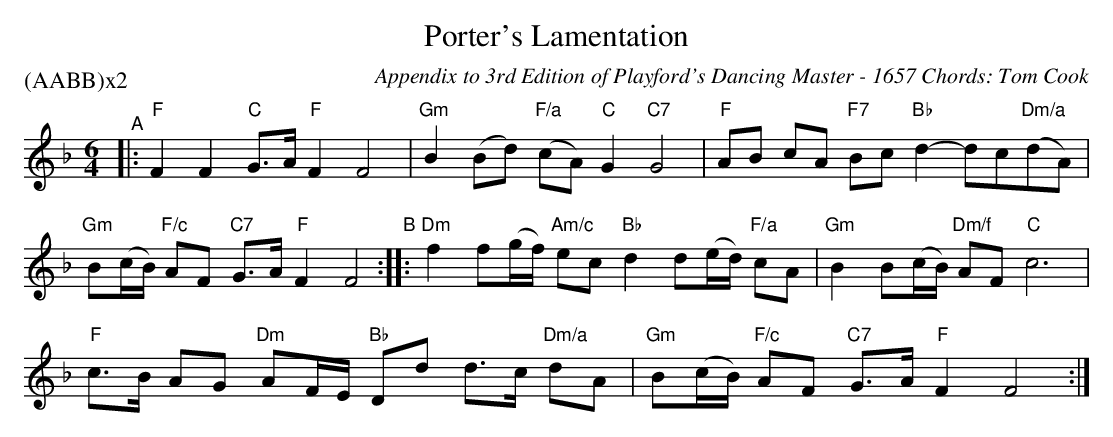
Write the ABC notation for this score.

X:1
T: Porter's Lamentation
P: (AABB)x2
O: Appendix to 3rd Edition of Playford's Dancing Master - 1657 Chords: Tom Cook
M: 6/4
L: 1/8
K: F
"^A"|:\
"F"F2 F2 "C"G>A "F"F2 F4 |\
"Gm"B2 (Bd) "F/a"(cA) "C"G2 "C7"G4 |\
"F"AB cA "F7"Bc "Bb"d2- dc("Dm/a"dA) |
"Gm"B(c/B/) "F/c"AF "C7"G>A "F"F2 F4 \
"B"::\
"Dm"f2 f(g/f/) "Am/c"ec "Bb"d2 d(e/d/) "F/a"cA |\
"Gm"B2 B(c/B/) "Dm/f"AF "C"c6 |
"F"c>B AG "Dm"AF/E/ "Bb"Dd d>c "Dm/a"dA |\
"Gm"B(c/B/)  "F/c"AF "C7"G>A  "F"F2 F4 :|
